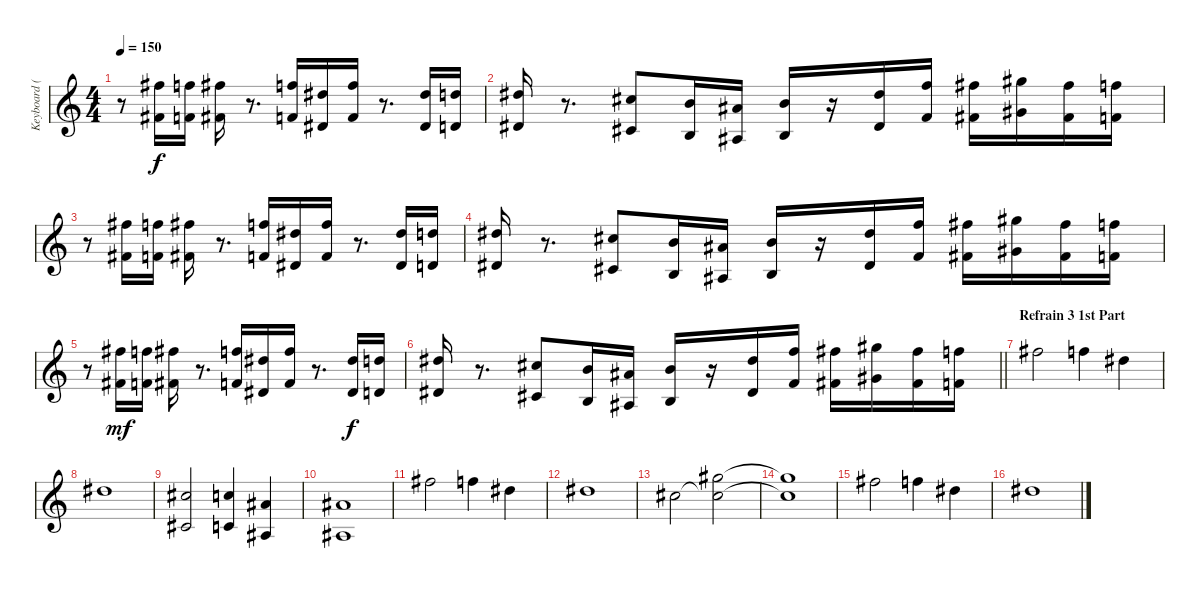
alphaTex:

\track ("Keyboard (Andy C) and Chorus" "Keyboard (") {instrument stringensemble1}
\staff {score}
\tuning (Eb4 Bb3 Gb3 Db3 Ab2 Eb2) {hide}
\ts (4 4)
\tempo 150
\clef g2
\ks c
r.8{dy f} (15.1 8.2).16 (14.1 7.2).16 (15.1 8.2).16 r.8{d} (14.1 7.2).16 (12.1 5.2).16 (14.1 7.2).16 r.8{d} (12.1 5.2).16 (11.1 4.2).16 |
(12.1 5.2).16 r.8{d} (10.1 7.3).8 (8.1 5.3).16 (7.1 4.3).16 (8.1 5.3).16 r.16 (12.1 9.3).16 (14.1 11.3).16 (15.1 12.3).16 (17.1 14.3).16 (15.1 12.3).16 (14.1 11.3).16 |
r.8 (15.1 8.2).16 (14.1 7.2).16 (15.1 8.2).16 r.8{d} (14.1 7.2).16 (12.1 5.2).16 (14.1 7.2).16 r.8{d} (12.1 5.2).16 (11.1 4.2).16 |
(12.1 5.2).16 r.8{d} (10.1 7.3).8 (8.1 5.3).16 (7.1 4.3).16 (8.1 5.3).16 r.16 (12.1 9.3).16 (14.1 11.3).16 (15.1 12.3).16 (17.1 14.3).16 (15.1 12.3).16 (14.1 11.3).16 |
r.8 (15.1 8.2).16{dy mf} (14.1 7.2).16 (15.1 8.2).16 r.8{d} (14.1 7.2).16 (12.1 5.2).16 (14.1 7.2).16 r.8{d} (12.1 5.2).16{dy f} (11.1 4.2).16 |
\barLineRight lightlight
(12.1 5.2).16 r.8{d} (10.1 7.3).8 (8.1 5.3).16 (7.1 4.3).16 (8.1 5.3).16 r.16 (12.1 9.3).16 (14.1 11.3).16 (15.1 12.3).16 (17.1 14.3).16 (15.1 12.3).16 (14.1 11.3).16 |
\section ("" "Refrain 3 1st Part")
15.1.2{volume 9} 14.1.4 12.1.4 |
12.1.1 |
(10.1 7.3).2 (9.1 6.3).4 (7.1 4.3).4 |
(7.1 4.3).1 |
15.1.2 14.1.4 12.1.4 |
12.1.1 |
10.1.2 (10.1{t} 22.2).2 |
(10.1{t} 22.2{t}).1 |
15.1.2 14.1.4 12.1.4 |
12.1.1
